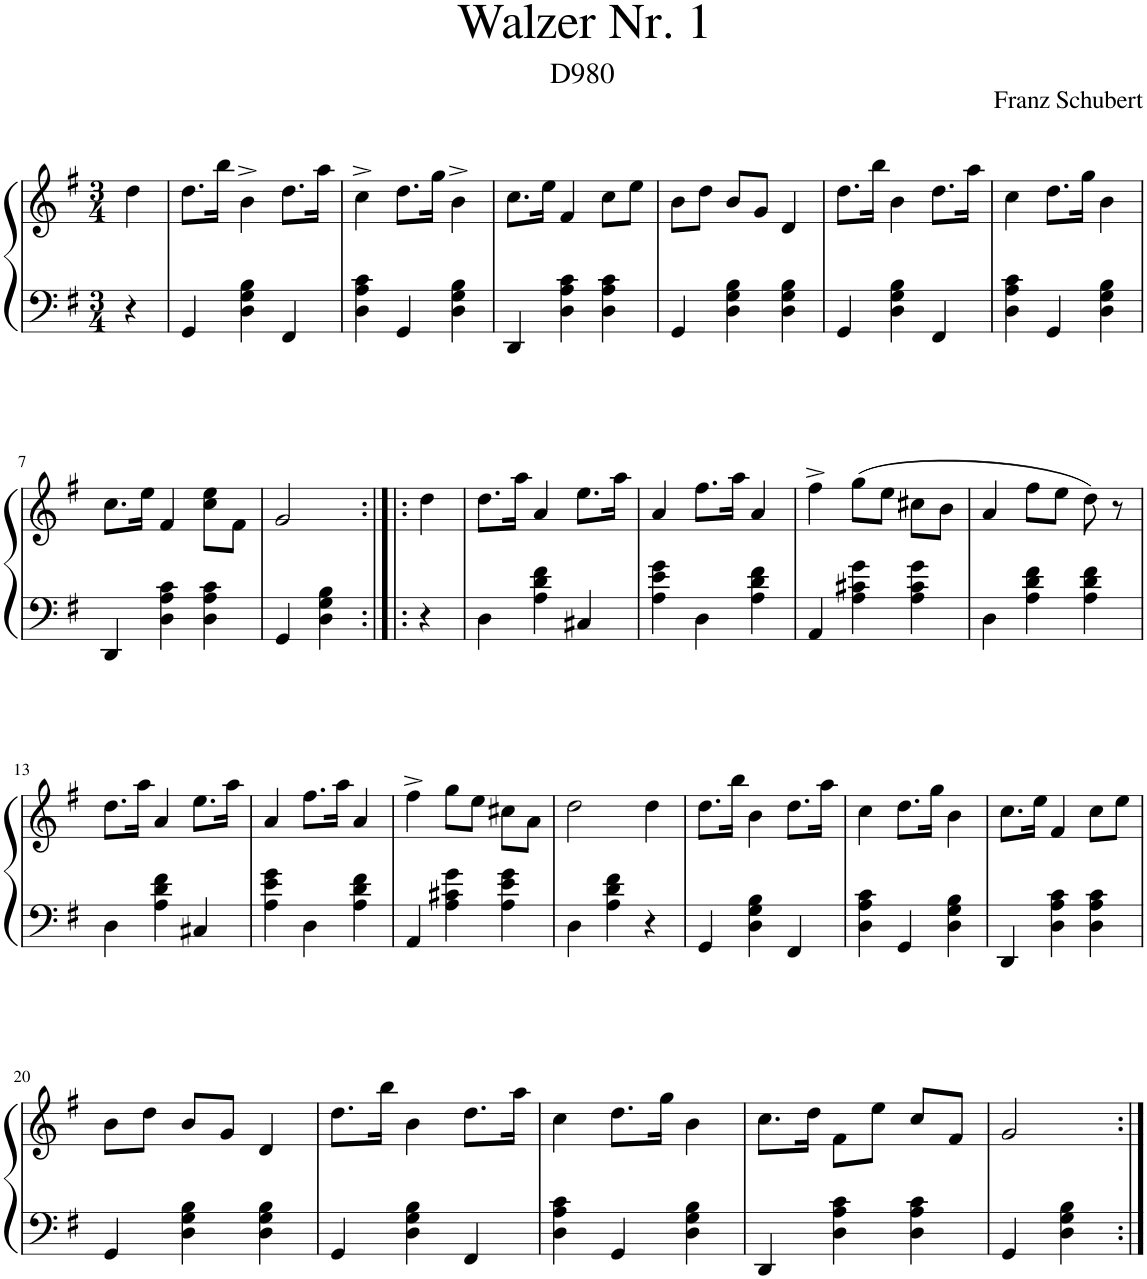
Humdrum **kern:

**kern	**kern
*part1	*part1
*staff2	*staff1
*I"Piano	*
*I'Pno.	*
*clefF4	*clefG2
*k[f#]	*k[f#]
*M3/4	*M3/4
=	=
4r	4dd\
=1	=1
4GG/	8.dd\L
.	16bb\Jk
4D\ 4G\ 4B\	4b^\
4FF#/	8.dd\L
.	16aa\Jk
=2	=2
4D\ 4A\ 4c\	4cc^\
4GG/	8.dd\L
.	16gg\Jk
4D\ 4G\ 4B\	4b^\
=3	=3
4DD/	8.cc\L
.	16ee\Jk
4D\ 4A\ 4c\	4f#/
4D\ 4A\ 4c\	8cc\L
.	8ee\J
=4	=4
4GG/	8b\L
.	8dd\J
4D\ 4G\ 4B\	8b/L
.	8g/J
4D\ 4G\ 4B\	4d/
=5	=5
4GG/	8.dd\L
.	16bb\Jk
4D\ 4G\ 4B\	4b\
4FF#/	8.dd\L
.	16aa\Jk
=6	=6
4D\ 4A\ 4c\	4cc\
4GG/	8.dd\L
.	16gg\Jk
4D\ 4G\ 4B\	4b\
!!LO:LB:g=z
=7	=7
4DD/	8.cc\L
.	16ee\Jk
4D\ 4A\ 4c\	4f#/
4D\ 4A\ 4c\	8cc\ 8ee\L
.	8f#\J
=8	=8
4GG/	2g/
4D\ 4G\ 4B\	.
=8X1:|!|:	=8X1:|!|:
4r	4dd\
=9	=9
4D\	8.dd\L
.	16aa\Jk
4A\ 4d\ 4f#\	4a/
4C#X/	8.ee\L
.	16aa\Jk
=10	=10
4A\ 4e\ 4g\	4a/
4D\	8.ff#\L
.	16aa\Jk
4A\ 4d\ 4f#\	4a/
=11	=11
4AA/	4ff#^\
4A\ 4c#X\ 4g\	(8gg\L
.	8ee\J
4A\ 4c#\ 4g\	8cc#X\L
.	8b\J
=12	=12
4D\	4a/
4A\ 4d\ 4f#\	8ff#\L
.	8ee\J
4A\ 4d\ 4f#\	8dd\)
.	8r
!!LO:LB:g=z
=13	=13
4D\	8.dd\L
.	16aa\Jk
4A\ 4d\ 4f#\	4a/
4C#X/	8.ee\L
.	16aa\Jk
=14	=14
4A\ 4e\ 4g\	4a/
4D\	8.ff#\L
.	16aa\Jk
4A\ 4d\ 4f#\	4a/
=15	=15
4AA/	4ff#^\
4A\ 4c#X\ 4g\	8gg\L
.	8ee\J
4A\ 4e\ 4g\	8cc#X\L
.	8a\J
=16	=16
4D\	2dd\
4A\ 4d\ 4f#\	.
4r	4dd\
=17	=17
4GG/	8.dd\L
.	16bb\Jk
4D\ 4G\ 4B\	4b\
4FF#/	8.dd\L
.	16aa\Jk
=18	=18
4D\ 4A\ 4c\	4cc\
4GG/	8.dd\L
.	16gg\Jk
4D\ 4G\ 4B\	4b\
=19	=19
4DD/	8.cc\L
.	16ee\Jk
4D\ 4A\ 4c\	4f#/
4D\ 4A\ 4c\	8cc\L
.	8ee\J
!!LO:LB:g=z
=20	=20
4GG/	8b\L
.	8dd\J
4D\ 4G\ 4B\	8b/L
.	8g/J
4D\ 4G\ 4B\	4d/
=21	=21
4GG/	8.dd\L
.	16bb\Jk
4D\ 4G\ 4B\	4b\
4FF#/	8.dd\L
.	16aa\Jk
=22	=22
4D\ 4A\ 4c\	4cc\
4GG/	8.dd\L
.	16gg\Jk
4D\ 4G\ 4B\	4b\
=23	=23
4DD/	8.cc\L
.	16dd\Jk
4D\ 4A\ 4c\	8f#\L
.	8ee\J
4D\ 4A\ 4c\	8cc/L
.	8f#/J
=24	=24
4GG/	2g/
4D\ 4G\ 4B\	.
=:|!	=:|!
*-	*-
